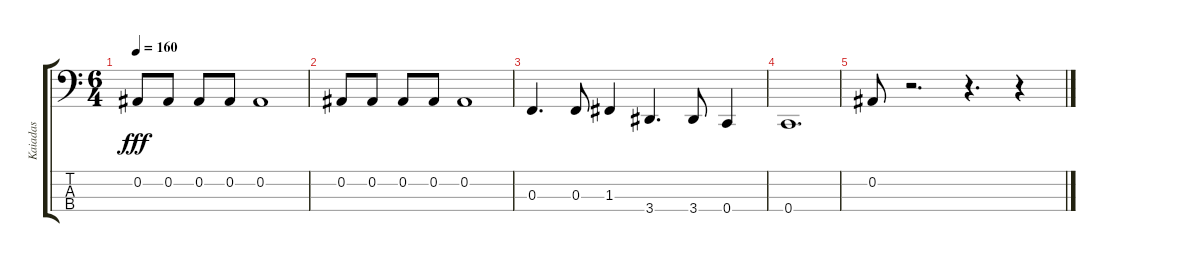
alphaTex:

\track ("Kaiadas" "Kaiadas") {instrument electricbasspick}
\staff {score tabs}
\tuning (Eb2 Bb1 F1 C1) {hide}
\ts (6 4)
\tempo 160
\clef f4
\ks c
0.2.8{dy fff} 0.2.8 0.2.8 0.2.8 0.2.1 |
0.2.8 0.2.8 0.2.8 0.2.8 0.2.1 |
0.3.4{d} 0.3.8 1.3.4 3.4.4{d} 3.4.8 0.4.4 |
0.4.1{d} |
0.2.8 r.2{d} r.4{d} r.4
